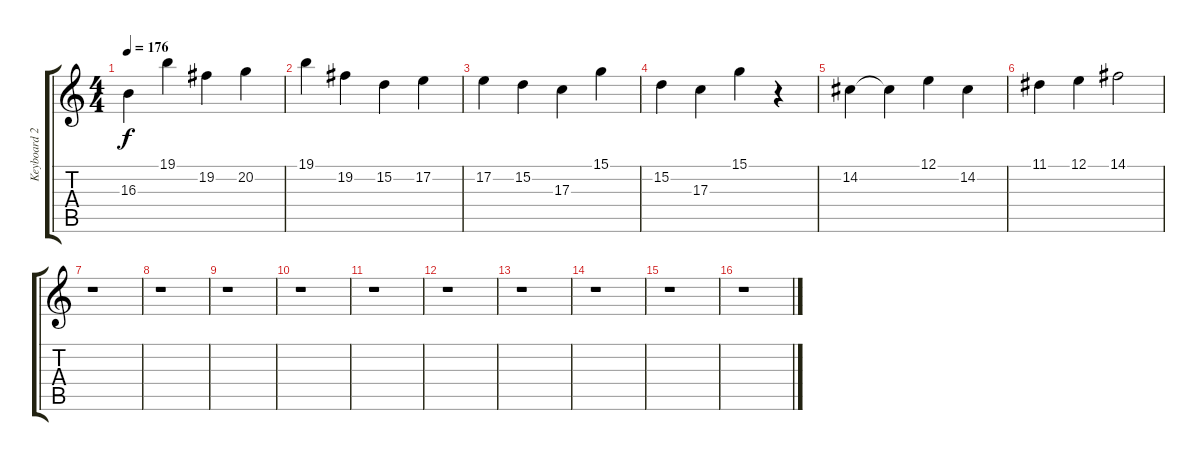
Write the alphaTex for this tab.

\track ("Keyboard 2" "Keyboard 2") {instrument churchorgan}
\staff {score tabs}
\tuning (E4 B3 G3 D3 A2 E2) {hide}
\ts (4 4)
\tempo 176
\clef g2
\ks c
16.3.4{dy f} 19.1.4 19.2.4 20.2.4 |
19.1.4 19.2.4 15.2.4 17.2.4 |
17.2.4 15.2.4 17.3.4 15.1.4 |
15.2.4 17.3.4 15.1.4 r.4 |
14.2.4 14.2{t}.4 12.1.4 14.2.4 |
11.1.4 12.1.4 14.1.2 |
\section ("" "")
r.1 |
r.1 |
r.1 |
r.1 |
r.1 |
r.1 |
r.1 |
r.1 |
\section ("" "")
r.1 |
r.1
